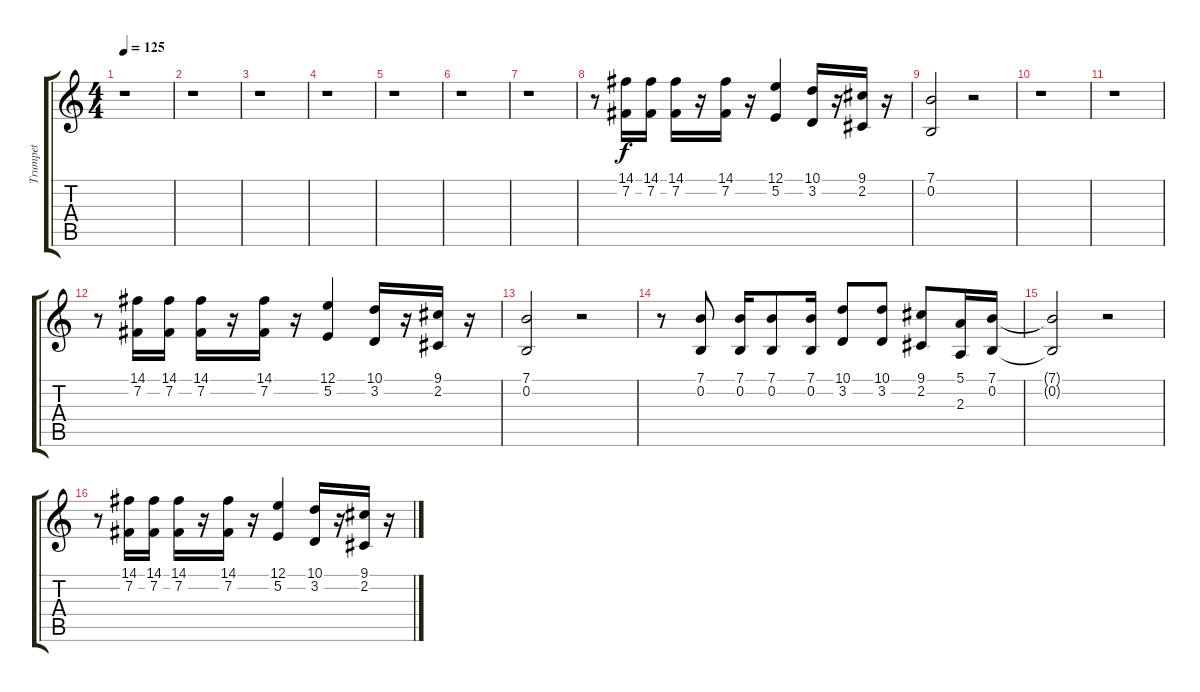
\track ("Trumpet" "Trumpet") {instrument trumpet}
\staff {score tabs}
\tuning (E4 B3 G3 D3 A2 E2) {hide}
\ts (4 4)
\tempo 125
\clef g2
\ks c
r.1{dy f} |
r.1 |
r.1 |
r.1 |
r.1 |
r.1 |
r.1 |
r.8 (14.1 7.2).16 (14.1 7.2).16 (14.1 7.2).16 r.16 (14.1 7.2).16 r.16 (12.1 5.2).4 (10.1 3.2).16 r.16 (9.1 2.2).16 r.16 |
(7.1 0.2).2 r.2 |
r.1 |
r.1 |
r.8 (14.1 7.2).16 (14.1 7.2).16 (14.1 7.2).16 r.16 (14.1 7.2).16 r.16 (12.1 5.2).4 (10.1 3.2).16 r.16 (9.1 2.2).16 r.16 |
(7.1 0.2).2 r.2 |
r.8 (7.1 0.2).8 (7.1 0.2).16 (7.1 0.2).8 (7.1 0.2).16 (10.1 3.2).8 (10.1 3.2).8 (9.1 2.2).8 (5.1 2.3).16 (7.1 0.2).16 |
(7.1{t} 0.2{t}).2 r.2 |
r.8 (14.1 7.2).16 (14.1 7.2).16 (14.1 7.2).16 r.16 (14.1 7.2).16 r.16 (12.1 5.2).4 (10.1 3.2).16 r.16 (9.1 2.2).16 r.16
